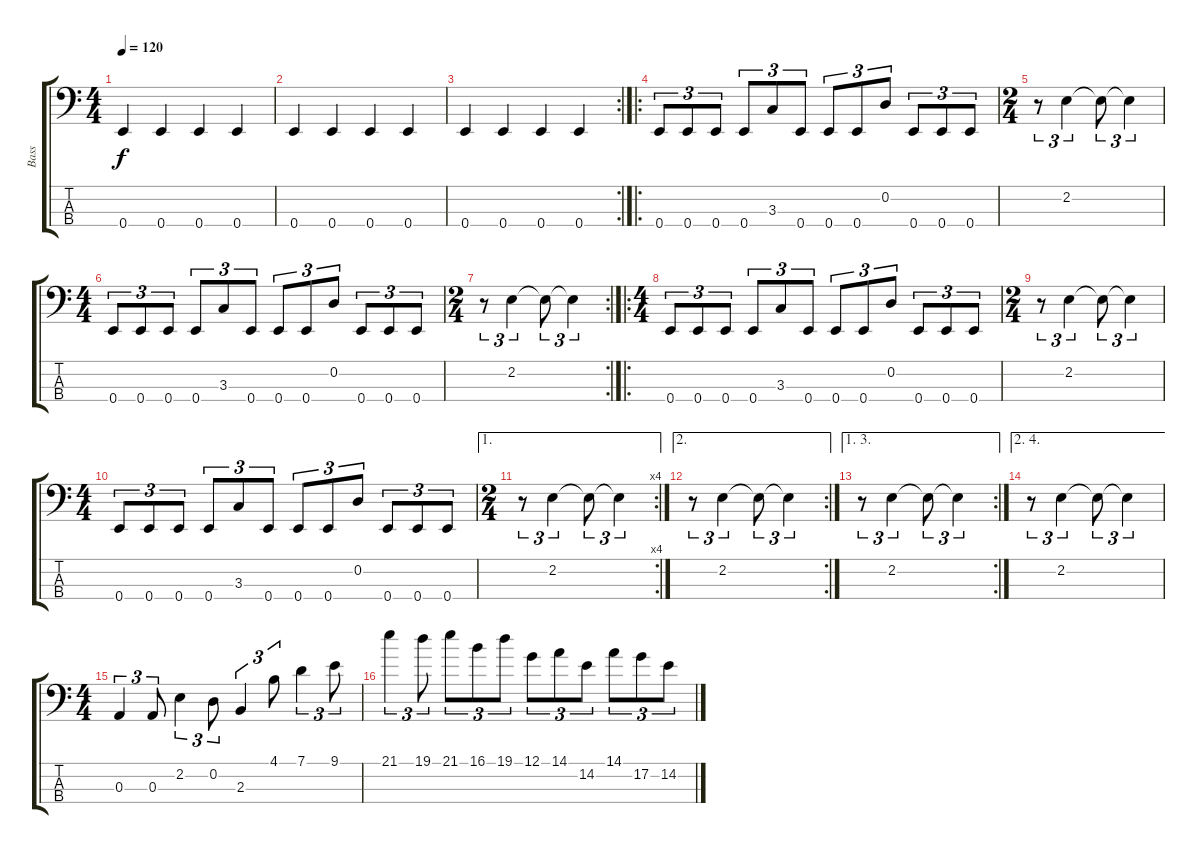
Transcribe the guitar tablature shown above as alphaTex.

\track ("Bass" "Bass") {instrument electricbassfinger}
\staff {score tabs}
\tuning (G2 D2 A1 E1) {hide}
\ts (4 4)
\tempo 120
\clef f4
\ks c
0.4.4{dy f} 0.4.4 0.4.4 0.4.4 |
0.4.4 0.4.4 0.4.4 0.4.4 |
\rc 2
0.4.4 0.4.4 0.4.4 0.4.4 |
\ro
0.4.8{tu (3 2)} 0.4.8{tu (3 2)} 0.4.8{tu (3 2)} 0.4.8{tu (3 2)} 3.3.8{tu (3 2)} 0.4.8{tu (3 2)} 0.4.8{tu (3 2)} 0.4.8{tu (3 2)} 0.2.8{tu (3 2)} 0.4.8{tu (3 2)} 0.4.8{tu (3 2)} 0.4.8{tu (3 2)} |
\ts (2 4)
r.8{tu (3 2)} 2.2.4{tu (3 2)} 2.2{t}.8{tu (3 2)} 2.2{t}.4{tu (3 2)} |
\ts (4 4)
0.4.8{tu (3 2)} 0.4.8{tu (3 2)} 0.4.8{tu (3 2)} 0.4.8{tu (3 2)} 3.3.8{tu (3 2)} 0.4.8{tu (3 2)} 0.4.8{tu (3 2)} 0.4.8{tu (3 2)} 0.2.8{tu (3 2)} 0.4.8{tu (3 2)} 0.4.8{tu (3 2)} 0.4.8{tu (3 2)} |
\rc 2
\ts (2 4)
r.8{tu (3 2)} 2.2.4{tu (3 2)} 2.2{t}.8{tu (3 2)} 2.2{t}.4{tu (3 2)} |
\ro
\ts (4 4)
0.4.8{tu (3 2)} 0.4.8{tu (3 2)} 0.4.8{tu (3 2)} 0.4.8{tu (3 2)} 3.3.8{tu (3 2)} 0.4.8{tu (3 2)} 0.4.8{tu (3 2)} 0.4.8{tu (3 2)} 0.2.8{tu (3 2)} 0.4.8{tu (3 2)} 0.4.8{tu (3 2)} 0.4.8{tu (3 2)} |
\ts (2 4)
r.8{tu (3 2)} 2.2.4{tu (3 2)} 2.2{t}.8{tu (3 2)} 2.2{t}.4{tu (3 2)} |
\ts (4 4)
0.4.8{tu (3 2)} 0.4.8{tu (3 2)} 0.4.8{tu (3 2)} 0.4.8{tu (3 2)} 3.3.8{tu (3 2)} 0.4.8{tu (3 2)} 0.4.8{tu (3 2)} 0.4.8{tu (3 2)} 0.2.8{tu (3 2)} 0.4.8{tu (3 2)} 0.4.8{tu (3 2)} 0.4.8{tu (3 2)} |
\ae 1
\rc 4
\ts (2 4)
r.8{tu (3 2)} 2.2.4{tu (3 2)} 2.2{t}.8{tu (3 2)} 2.2{t}.4{tu (3 2)} |
\ae 2
\rc 2
r.8{tu (3 2)} 2.2.4{tu (3 2)} 2.2{t}.8{tu (3 2)} 2.2{t}.4{tu (3 2)} |
\ae (1 3)
\rc 2
r.8{tu (3 2)} 2.2.4{tu (3 2)} 2.2{t}.8{tu (3 2)} 2.2{t}.4{tu (3 2)} |
\ae (2 4)
r.8{tu (3 2)} 2.2.4{tu (3 2)} 2.2{t}.8{tu (3 2)} 2.2{t}.4{tu (3 2)} |
\ts (4 4)
0.3.4{tu (3 2)} 0.3.8{tu (3 2)} 2.2.4{tu (3 2)} 0.2.8{tu (3 2)} 2.3.4{tu (3 2)} 4.1.8{tu (3 2)} 7.1.4{tu (3 2)} 9.1.8{tu (3 2)} |
21.1.4{tu (3 2)} 19.1.8{tu (3 2)} 21.1.8{tu (3 2)} 16.1.8{tu (3 2)} 19.1.8{tu (3 2)} 12.1.8{tu (3 2)} 14.1.8{tu (3 2)} 14.2.8{tu (3 2)} 14.1.8{tu (3 2)} 17.2.8{tu (3 2)} 14.2.8{tu (3 2)}
